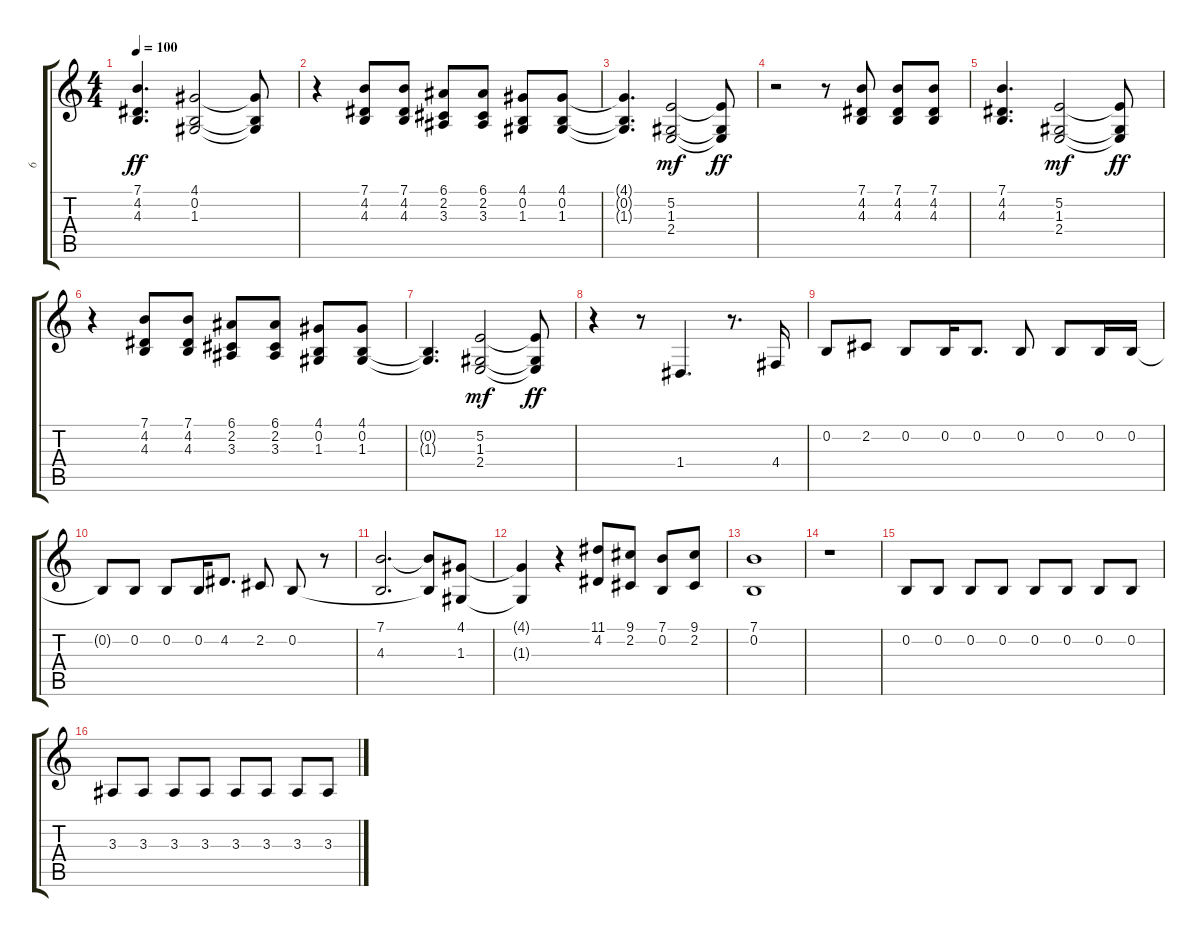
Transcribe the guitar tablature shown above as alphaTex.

\track ("6" "6") {instrument lead2sawtooth}
\staff {score tabs}
\tuning (E4 B3 G3 D3 A2 E2) {hide}
\ts (4 4)
\tempo 100
\clef g2
\ks c
(7.1 4.2 4.3).4{d dy ff} (4.1 0.2 1.3).2 (4.1{t} 0.2{t} 1.3{t}).8 |
r.4 (7.1 4.2 4.3).8 (7.1 4.2 4.3).8 (6.1 2.2 3.3).8 (6.1 2.2 3.3).8 (4.1 0.2 1.3).8 (4.1 0.2 1.3).8 |
(4.1{t} 0.2{t} 1.3{t}).4{d} (5.2 1.3 2.4).2{dy mf} (5.2{t} 1.3{t} 2.4{t}).8{dy ff} |
r.2 r.8 (7.1 4.2 4.3).8 (7.1 4.2 4.3).8 (7.1 4.2 4.3).8 |
(7.1 4.2 4.3).4{d} (5.2 1.3 2.4).2{dy mf} (5.2{t} 1.3{t} 2.4{t}).8{dy ff} |
r.4 (7.1 4.2 4.3).8 (7.1 4.2 4.3).8 (6.1 2.2 3.3).8 (6.1 2.2 3.3).8 (4.1 0.2 1.3).8 (4.1 0.2 1.3).8 |
(0.2{t} 1.3{t}).4{d} (5.2 1.3 2.4).2{dy mf} (5.2{t} 1.3{t} 2.4{t}).8{dy ff} |
r.4 r.8 1.4.4{d} r.8{d} 4.4.16 |
0.2.8 2.2.8 0.2.8 0.2.16 0.2.8{d} 0.2.8 0.2.8 0.2.16 0.2.16 |
0.2{t}.8 0.2.8 0.2.8 0.2.16 4.2.8{d} 2.2.8 0.2.8 r.8 |
(7.1 4.3).2{d} (7.1{t} 0.2{t}).8 (4.1 1.3).8 |
(4.1{t} 1.3{t}).4 r.4 (11.1 4.2).8 (9.1 2.2).8 (7.1 0.2).8 (9.1 2.2).8 |
(7.1 0.2).1 |
r.1 |
0.2.8 0.2.8 0.2.8 0.2.8 0.2.8 0.2.8 0.2.8 0.2.8 |
3.3.8 3.3.8 3.3.8 3.3.8 3.3.8 3.3.8 3.3.8 3.3.8
